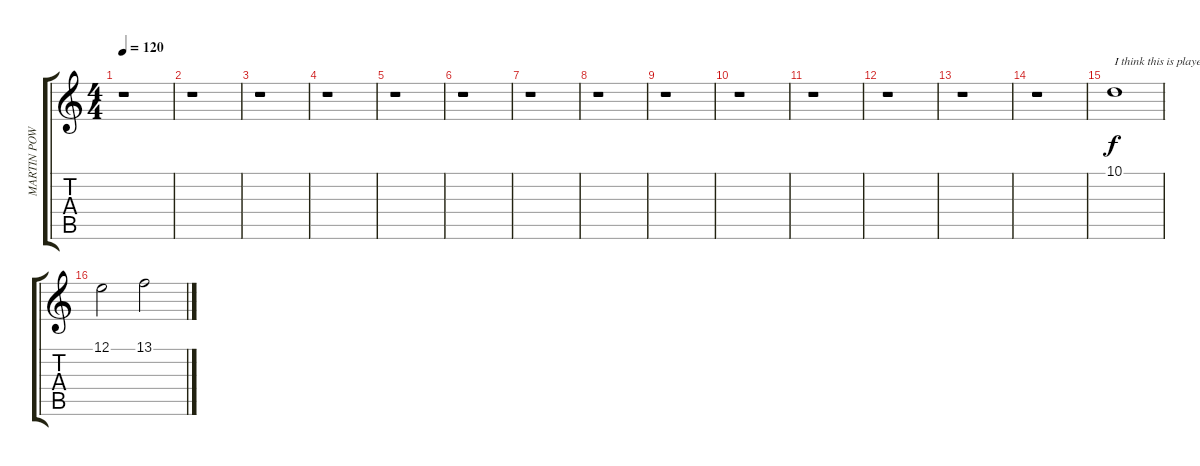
\track ("MARTIN POWELL" "MARTIN POW") {instrument cello}
\staff {score tabs}
\tuning (E4 B3 G3 D3 A2 E2) {hide}
\ts (4 4)
\tempo 120
\clef g2
\ks c
r.1{dy f} |
r.1 |
r.1 |
r.1 |
r.1 |
r.1 |
r.1 |
r.1 |
r.1 |
r.1 |
r.1 |
r.1 |
r.1 |
r.1 |
10.1.1{txt "I think this is played on a Viola but never mind"} |
12.1.2 13.1.2
